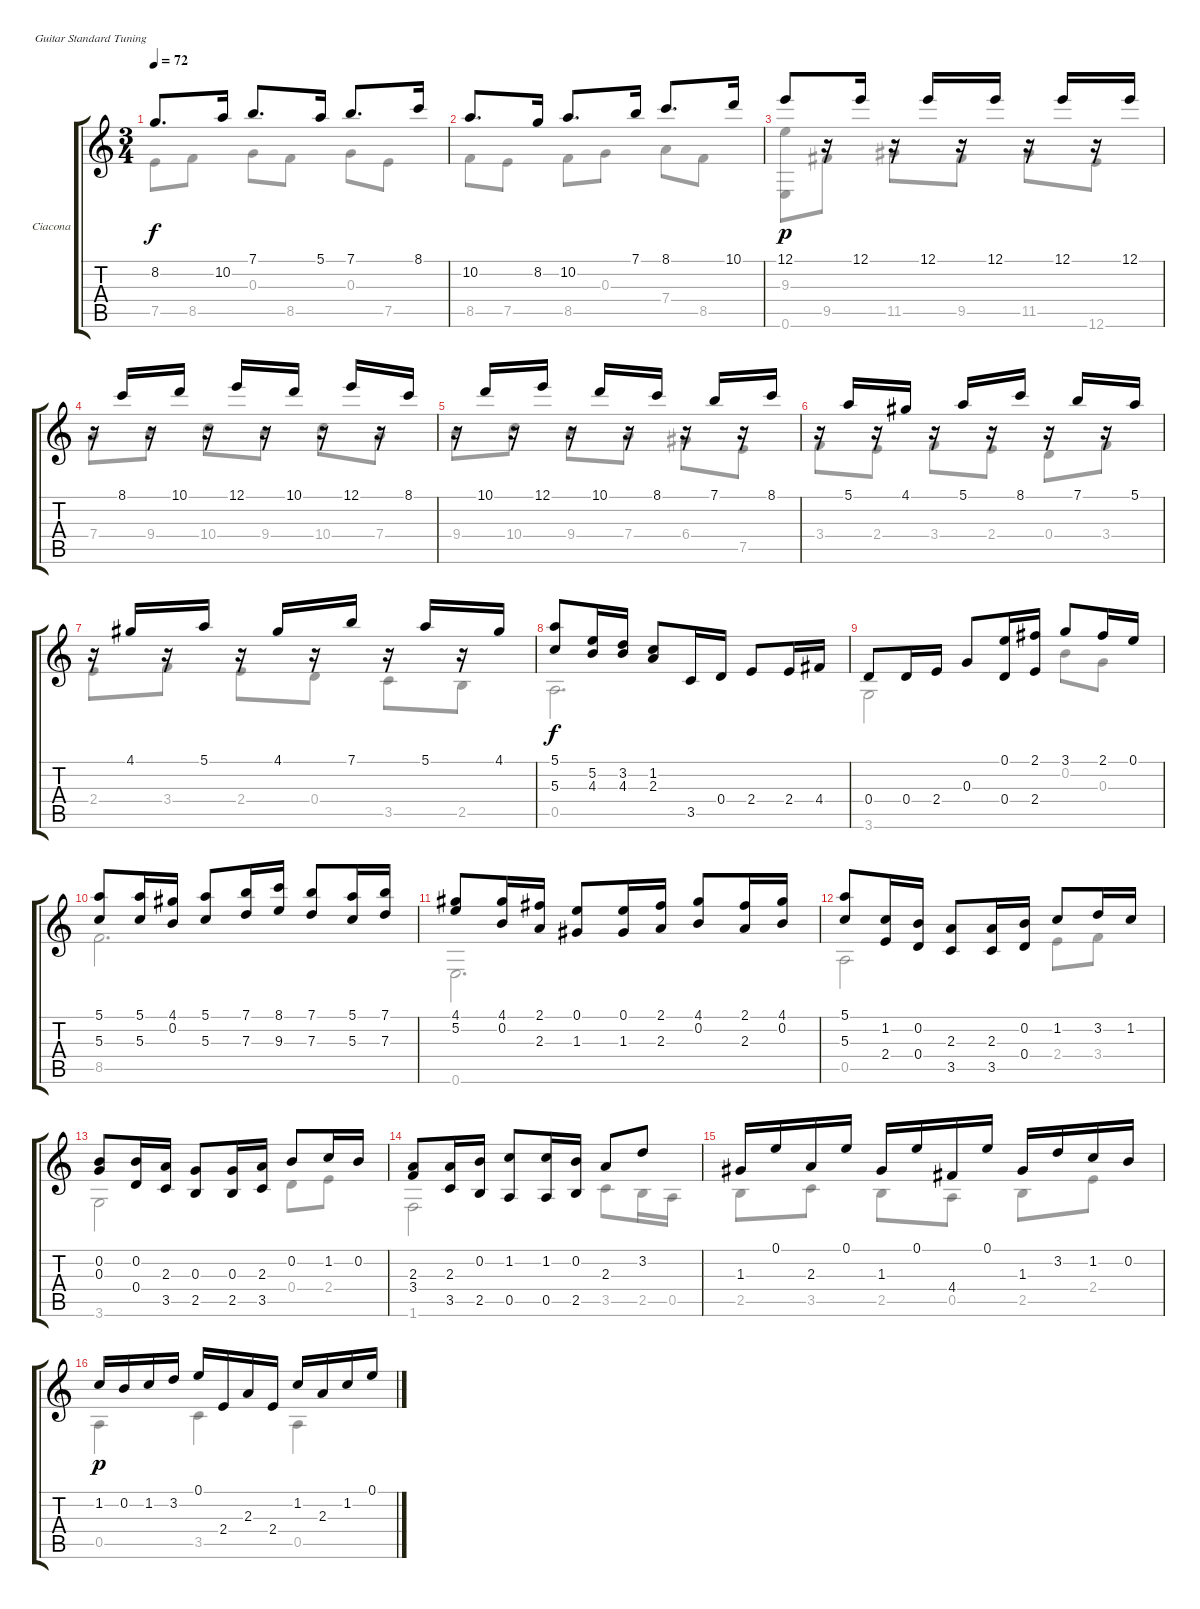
\bracketExtendMode groupsimilarinstruments
\firstSystemTrackNameOrientation horizontal
\otherSystemsTrackNameOrientation horizontal
\track ("Ciacona" "Ciacona") {instrument acousticguitarnylon}
\staff {score tabs}
\tuning (E4 B3 G3 D3 A2 E2)
\voice
\ts (3 4)
\tempo 72
\clef g2
\ks c
8.2.8{d dy f} 10.2.16 7.1.8{d} 5.1.16 7.1.8{d} 8.1.16 |
10.2.8{d} 8.2.16 10.2.8{d} 7.1.16 8.1.8{d} 10.1.16 |
12.1.8{dy p} r.16 12.1.16 r.16 12.1.16 r.16 12.1.16 r.16 12.1.16 r.16 12.1.16 |
r.16 8.1.16 r.16 10.1.16 r.16 12.1.16 r.16 10.1.16 r.16 12.1.16 r.16 8.1.16 |
r.16 10.1.16 r.16 12.1.16 r.16 10.1.16 r.16 8.1.16 r.16 7.1.16 r.16 8.1.16 |
r.16 5.1.16 r.16 4.1.16 r.16 5.1.16 r.16 8.1.16 r.16 7.1.16 r.16 5.1.16 |
r.16 4.1.16 r.16 5.1.16 r.16 4.1.16 r.16 7.1.16 r.16 5.1.16 r.16 4.1.16 |
(5.1 5.3).8{dy f} (5.2 4.3).16 (3.2 4.3).16 (1.2 2.3).8 3.5.16 0.4.16 2.4.8 2.4.16 4.4.16 |
0.4.8 0.4.16 2.4.16 0.3.8 (0.1 0.4).16 (2.1 2.4).16 3.1.8 2.1.16 0.1.16 |
(5.1 5.3).8 (5.1 5.3).16 (4.1 0.2).16 (5.1 5.3).8 (7.1 7.3).16 (8.1 9.3).16 (7.1 7.3).8 (5.1 5.3).16 (7.1 7.3).16 |
(4.1 5.2).8 (4.1 0.2).16 (2.1 2.3).16 (0.1 1.3).8 (0.1 1.3).16 (2.1 2.3).16 (4.1 0.2).8 (2.1 2.3).16 (4.1 0.2).16 |
(5.1 5.3).8 (1.2 2.4).16 (0.2 0.4).16 (2.3 3.5).8 (2.3 3.5).16 (0.2 0.4).16 1.2.8 3.2.16 1.2.16 |
(0.2 0.3).8 (0.2 0.4).16 (2.3 3.5).16 (0.3 2.5).8 (0.3 2.5).16 (2.3 3.5).16 0.2.8 1.2.16 0.2.16 |
(2.3 3.4).8 (2.3 3.5).16 (0.2 2.5).16 (1.2 0.5).8 (1.2 0.5).16 (0.2 2.5).16 2.3.8 3.2.8 |
1.3.16 0.1.16 2.3.16 0.1.16 1.3.16 0.1.16 4.4.16 0.1.16 1.3.16 3.2.16 1.2.16 0.2.16 |
1.2.16{dy p} 0.2.16 1.2.16 3.2.16 0.1.16 2.4.16 2.3.16 2.4.16 1.2.16 2.3.16 1.2.16 0.1.16
\voice
\clef g2
\ottava regular
\simile none
\ks c
7.5.8{dy f} 8.5.8 0.3.8 8.5.8 0.3.8 7.5.8 |
8.5.8 7.5.8 8.5.8 0.3.8 7.4.8 8.5.8 |
(9.3 0.6).8{dy p} 9.5.8 11.5.8 9.5.8 11.5.8 12.6.8 |
7.4.8 9.4.8 10.4.8 9.4.8 10.4.8 7.4.8 |
9.4.8 10.4.8 9.4.8 7.4.8 6.4.8 7.5.8 |
3.4.8 2.4.8 3.4.8 2.4.8 0.4.8 3.4.8 |
2.4.8 3.4.8 2.4.8 0.4.8 3.5.8 2.5.8 |
0.5.2{d dy f} |
3.6.2 0.2.8 0.3.8 |
8.5.2{d} |
0.6.2{d} |
0.5.2 2.4.8 3.4.8 |
3.6.2 0.4.8 2.4.8 |
1.6.2 3.5.8 2.5.16 0.5.16 |
2.5.8 3.5.8 2.5.8 0.5.8 2.5.8 2.4.8 |
0.5.4{dy p} 3.5.4 0.5.4
